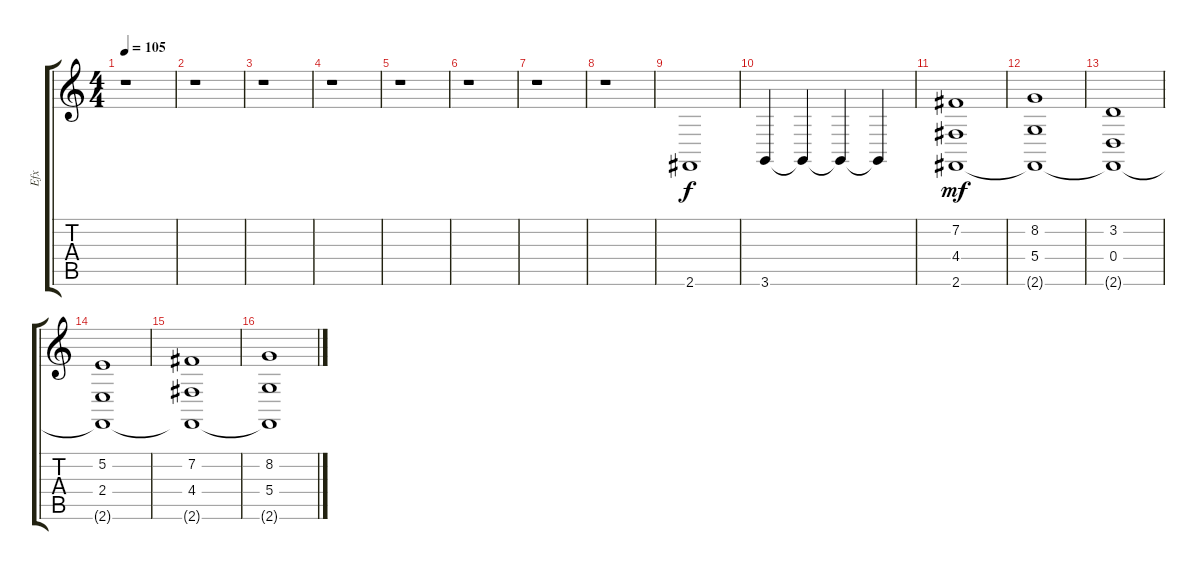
\track ("Efx" "Efx") {instrument drawbarorgan}
\staff {score tabs}
\tuning (E4 B3 G3 D3 A2 E2) {hide}
\ts (4 4)
\tempo 105
\clef g2
\ks c
r.1{dy mf} |
r.1 |
r.1 |
r.1 |
r.1 |
r.1 |
r.1 |
r.1 |
2.6.1{dy f} |
3.6.4 3.6{t}.4 3.6{t}.4 3.6{t}.4 |
(7.2 4.4 2.6).1{dy mf} |
(8.2 5.4 2.6{t}).1 |
(3.2 0.4 2.6{t}).1 |
(5.2 2.4 2.6{t}).1 |
(7.2 4.4 2.6{t}).1 |
(8.2 5.4 2.6{t}).1
